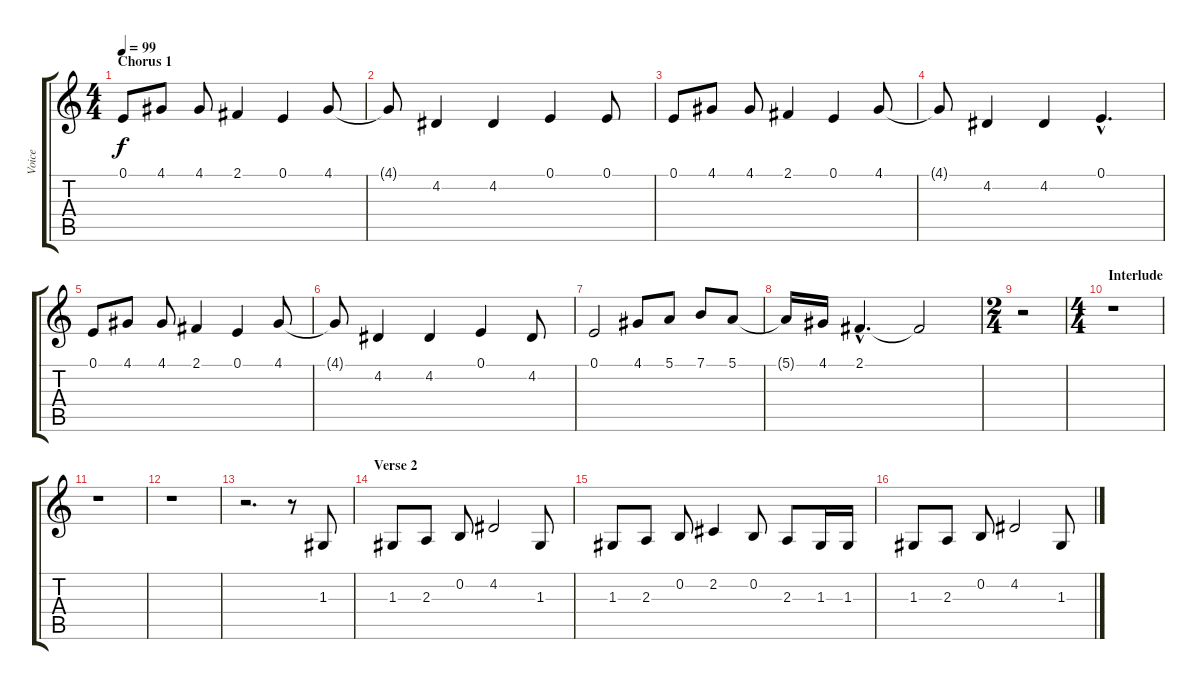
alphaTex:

\track ("Voice" "Voice") {instrument altosax}
\staff {score tabs}
\tuning (E4 B3 G3 D3 A2 E2) {hide}
\ts (4 4)
\section ("" "Chorus 1")
\tempo 99
\clef g2
\ks c
0.1.8{dy f} 4.1.8 4.1.8 2.1.4 0.1.4 4.1.8 |
4.1{t}.8 4.2.4 4.2.4 0.1.4 0.1.8 |
0.1.8 4.1.8 4.1.8 2.1.4 0.1.4 4.1.8 |
4.1{t}.8 4.2.4 4.2.4 0.1{hac}.4{d} |
0.1.8 4.1.8 4.1.8 2.1.4 0.1.4 4.1.8 |
4.1{t}.8 4.2.4 4.2.4 0.1.4 4.2.8 |
0.1.2 4.1.8 5.1.8 7.1.8 5.1.8 |
5.1{t}.16 4.1.16 2.1{hac}.4{d} 2.1{t}.2 |
\ts (2 4)
r.2 |
\ts (4 4)
\section ("" "Interlude")
r.1{volume 12} |
r.1 |
r.1 |
r.2{d} r.8 1.3.8 |
\section ("" "Verse 2")
1.3.8 2.3.8 0.2.8 4.2.2 1.3.8 |
1.3.8 2.3.8 0.2.8 2.2.4 0.2.8 2.3.8 1.3.16 1.3.16 |
1.3.8 2.3.8 0.2.8 4.2.2 1.3.8
